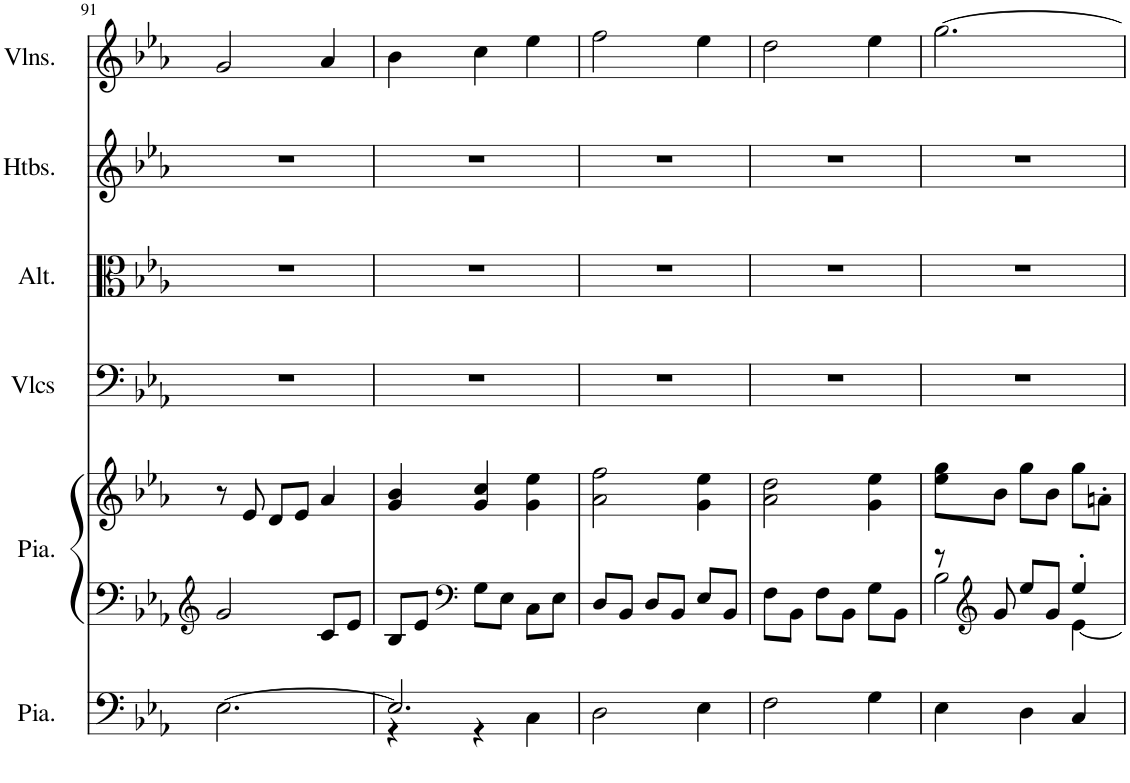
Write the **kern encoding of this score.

**kern	**kern	**kern	**kern	**kern	**kern	**kern
*part6	*part5	*part5	*part4	*part3	*part2	*part1
*staff7	*staff6	*staff5	*staff4	*staff3	*staff2	*staff1
*I"Piano, Pedals	*I"Piano, Organ	*	*I"Violoncelles, Bass	*I"Altos, Tenor	*I"Hautbois, Alto	*I"Violons, Soprano
*I'Pia.	*I'Pia.	*	*I'Vlcs	*I'Alt.	*I'Htbs.	*I'Vlns.
!!LO:PB:g=z
*clefF4	*clefG2	*clefG2	*clefF4	*clefC3	*clefG2	*clefG2
*k[b-e-a-]	*k[b-e-a-]	*k[b-e-a-]	*k[b-e-a-]	*k[b-e-a-]	*k[b-e-a-]	*k[b-e-a-]
*M3/4	*M3/4	*M3/4	*M3/4	*M3/4	*M3/4	*M3/4
=91	=91	=91	=91	=91	=91	=91
[2.E-\	2g/	8r	2.r	2.r	2.r	2g/
.	.	8e-/	.	.	.	.
.	.	8d/L	.	.	.	.
.	.	8e-/J	.	.	.	.
.	8c/L	4a-/	.	.	.	4a-/
.	8e-/J	.	.	.	.	.
=92	=92	=92	=92	=92	=92	=92
*^	*	*	*	*	*	*
2.E-/]	4r	8B-/L	4g/ 4b-/	2.r	2.r	2.r	4b-\
.	.	8e-/J	.	.	.	.	.
*	*	*clefF4	*	*	*	*	*
.	4r	8G\L	4g/ 4cc/	.	.	.	4cc\
.	.	8E-\J	.	.	.	.	.
.	4C\	8C\L	4g\ 4ee-\	.	.	.	4ee-\
.	.	8E-\J	.	.	.	.	.
*v	*v	*	*	*	*	*	*
=93	=93	=93	=93	=93	=93	=93
2D\	8D/L	2a-\ 2ff\	2.r	2.r	2.r	2ff\
.	8BB-/J	.	.	.	.	.
.	8D/L	.	.	.	.	.
.	8BB-/J	.	.	.	.	.
4E-\	8E-/L	4g\ 4ee-\	.	.	.	4ee-\
.	8BB-/J	.	.	.	.	.
=94	=94	=94	=94	=94	=94	=94
2F\	8F\L	2a-\ 2dd\	2.r	2.r	2.r	2dd\
.	8BB-\J	.	.	.	.	.
.	8F\L	.	.	.	.	.
.	8BB-\J	.	.	.	.	.
4G\	8G\L	4g\ 4ee-\	.	.	.	4ee-\
.	8BB-\J	.	.	.	.	.
=95	=95	=95	=95	=95	=95	=95
*	*^	*	*	*	*	*
4E-\	8r	2B-\	8ee-\ 8gg\L	2.r	2.r	2.r	[2.gg\
*	*clefG2	*	*	*	*	*	*
.	8g/	.	8b-\J	.	.	.	.
4D\	8ee-/L	.	8gg\L	.	.	.	.
.	8g/J	.	8b-\J	.	.	.	.
4C/	4ee-'/	[4e-\	8gg\L	.	.	.	.
.	.	.	8an'\J	.	.	.	.
*	*v	*v	*	*	*	*	*
=	=	=	=	=	=	=
*-	*-	*-	*-	*-	*-	*-
